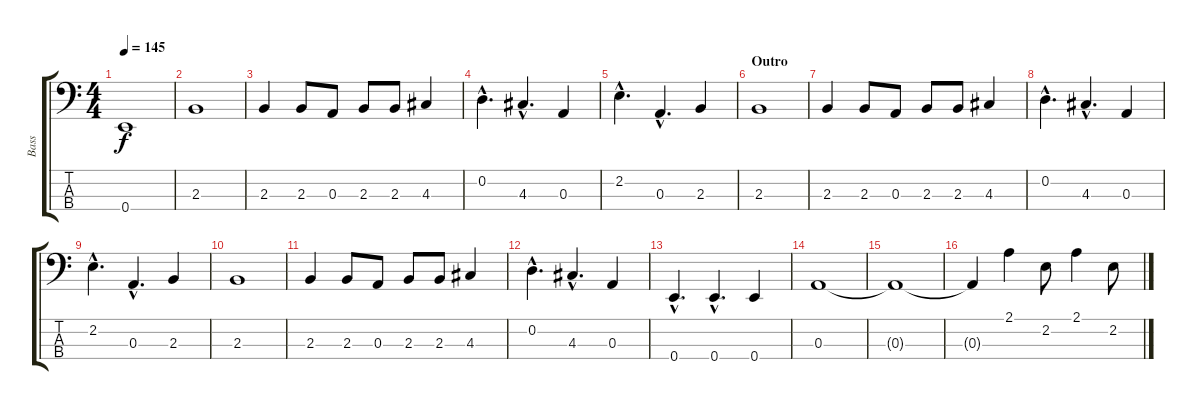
\track ("Bass" "Bass") {instrument acousticbass}
\staff {score tabs}
\tuning (G2 D2 A1 E1) {hide}
\ts (4 4)
\tempo 145
\clef f4
\ks c
0.4.1{dy f} |
2.3.1 |
2.3.4 2.3.8 0.3.8 2.3.8 2.3.8 4.3.4 |
0.2{hac}.4{d} 4.3{hac}.4{d} 0.3.4 |
2.2{hac}.4{d} 0.3{hac}.4{d} 2.3.4 |
\section ("" "Outro")
2.3.1 |
2.3.4 2.3.8 0.3.8 2.3.8 2.3.8 4.3.4 |
0.2{hac}.4{d} 4.3{hac}.4{d} 0.3.4 |
2.2{hac}.4{d} 0.3{hac}.4{d} 2.3.4 |
2.3.1 |
2.3.4 2.3.8 0.3.8 2.3.8 2.3.8 4.3.4 |
0.2{hac}.4{d} 4.3{hac}.4{d} 0.3.4 |
0.4{hac}.4{d} 0.4{hac}.4{d} 0.4.4 |
0.3.1 |
0.3{t}.1 |
0.3{t}.4 2.1.4 2.2.8 2.1.4 2.2.8
